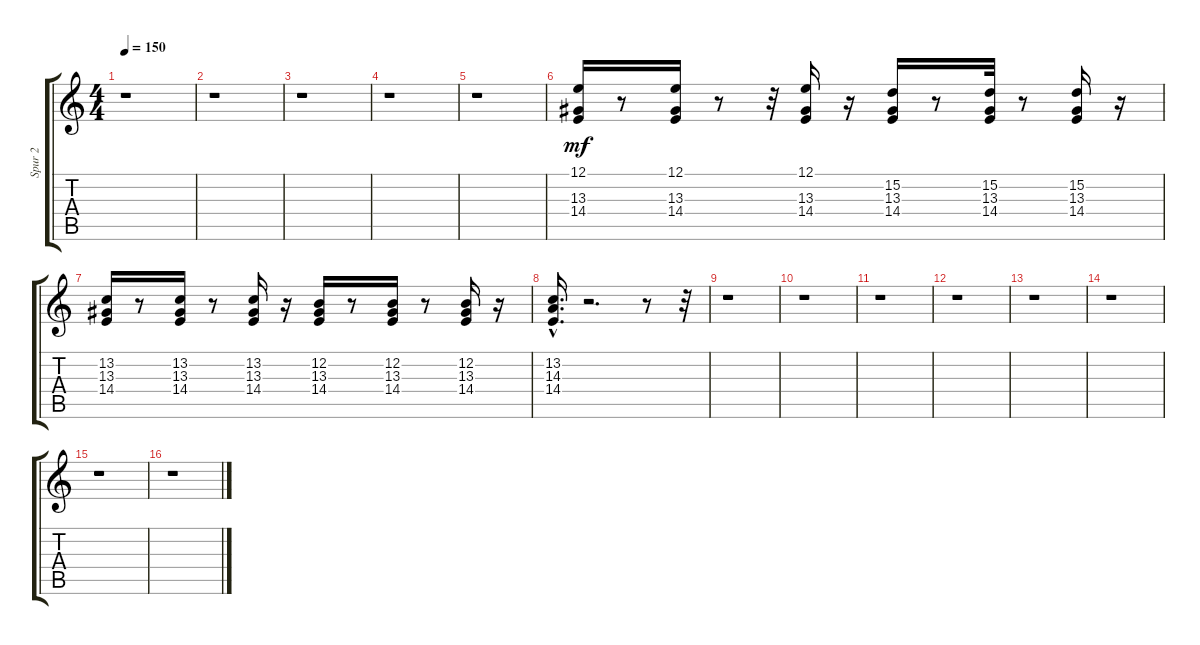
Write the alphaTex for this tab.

\track ("Spur 2" "Spur 2") {instrument pizzicatostrings}
\staff {score tabs}
\tuning (E4 B3 G3 D3 A2 E2) {hide}
\ts (4 4)
\tempo 150
\clef g2
\ks c
r.1{dy mf} |
r.1 |
r.1 |
r.1 |
r.1 |
(12.1 13.3 14.4).16 r.8 (12.1 13.3 14.4).16 r.8 r.32 (12.1 13.3 14.4).16 r.16 (15.2 13.3 14.4).16 r.8 (15.2 13.3 14.4).32 r.8 (15.2 13.3 14.4).16 r.16 |
(13.2 13.3 14.4).16 r.8 (13.2 13.3 14.4).16 r.8 (13.2 13.3 14.4).16 r.16 (12.2 13.3 14.4).16 r.8 (12.2 13.3 14.4).16 r.8 (12.2 13.3 14.4).16 r.16 |
(13.2{hac} 14.3{hac} 14.4{hac}).16{d} r.2{d} r.8 r.32 |
r.1 |
r.1 |
r.1 |
r.1 |
r.1 |
r.1 |
r.1 |
r.1
